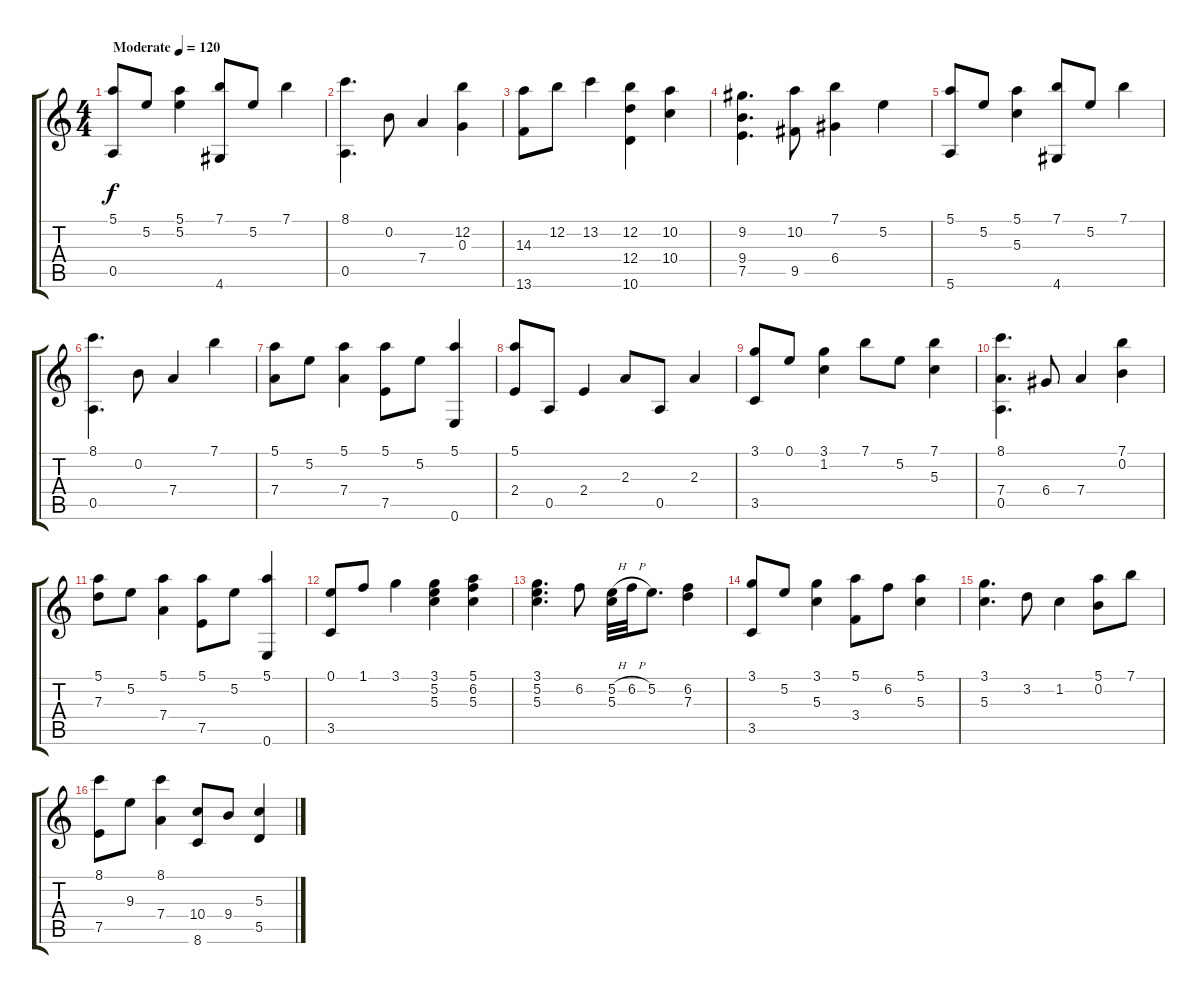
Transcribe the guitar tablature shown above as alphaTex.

\track "" {instrument acousticguitarnylon}
\staff {score tabs}
\tuning (E4 B3 G3 D3 A2 E2) {hide}
\ts (4 4)
\tempo (120 "Moderate")
\clef g2
\ks c
(5.1 0.5).8{dy f instrument acousticguitarnylon} 5.2.8 (5.1 5.2).4 (7.1 4.6).8 5.2.8 7.1.4 |
(8.1 0.5).4{d} 0.2.8 7.4.4 (12.2 0.3).4 |
(14.3 13.6).8 12.2.8 13.2.4 (12.2 12.4 10.6).4 (10.2 10.4).4 |
(9.2 9.4 7.5).4{d} (10.2 9.5).8 (7.1 6.4).4 5.2.4 |
(5.1 5.6).8 5.2.8 (5.1 5.3).4 (7.1 4.6).8 5.2.8 7.1.4 |
(8.1 0.5).4{d} 0.2.8 7.4.4 7.1.4 |
(5.1 7.4).8 5.2.8 (5.1 7.4).4 (5.1 7.5).8 5.2.8 (5.1 0.6).4 |
(5.1 2.4).8 0.5.8 2.4.4 2.3.8 0.5.8 2.3.4 |
(3.1 3.5).8 0.1.8 (3.1 1.2).4 7.1.8 5.2.8 (7.1 5.3).4 |
(8.1 7.4 0.5).4{d} 6.4.8 7.4.4 (7.1 0.2).4 |
(5.1 7.3).8 5.2.8 (5.1 7.4).4 (5.1 7.5).8 5.2.8 (5.1 0.6).4 |
(0.1 3.5).8 1.1.8 3.1.4 (3.1 5.2 5.3).4 (5.1 6.2 5.3).4 |
(3.1 5.2 5.3).4{d} 6.2.8 (5.2{h} 5.3).32 6.2{h}.32 5.2.8{d} (6.2 7.3).4 |
(3.1 3.5).8 5.2.8 (3.1 5.3).4 (5.1 3.4).8 6.2.8 (5.1 5.3).4 |
(3.1 5.3).4{d} 3.2.8 1.2.4 (5.1 0.2).8 7.1.8 |
(8.1 7.5).8 9.3.8 (8.1 7.4).4 (10.4 8.6).8 9.4.8 (5.3 5.5).4
